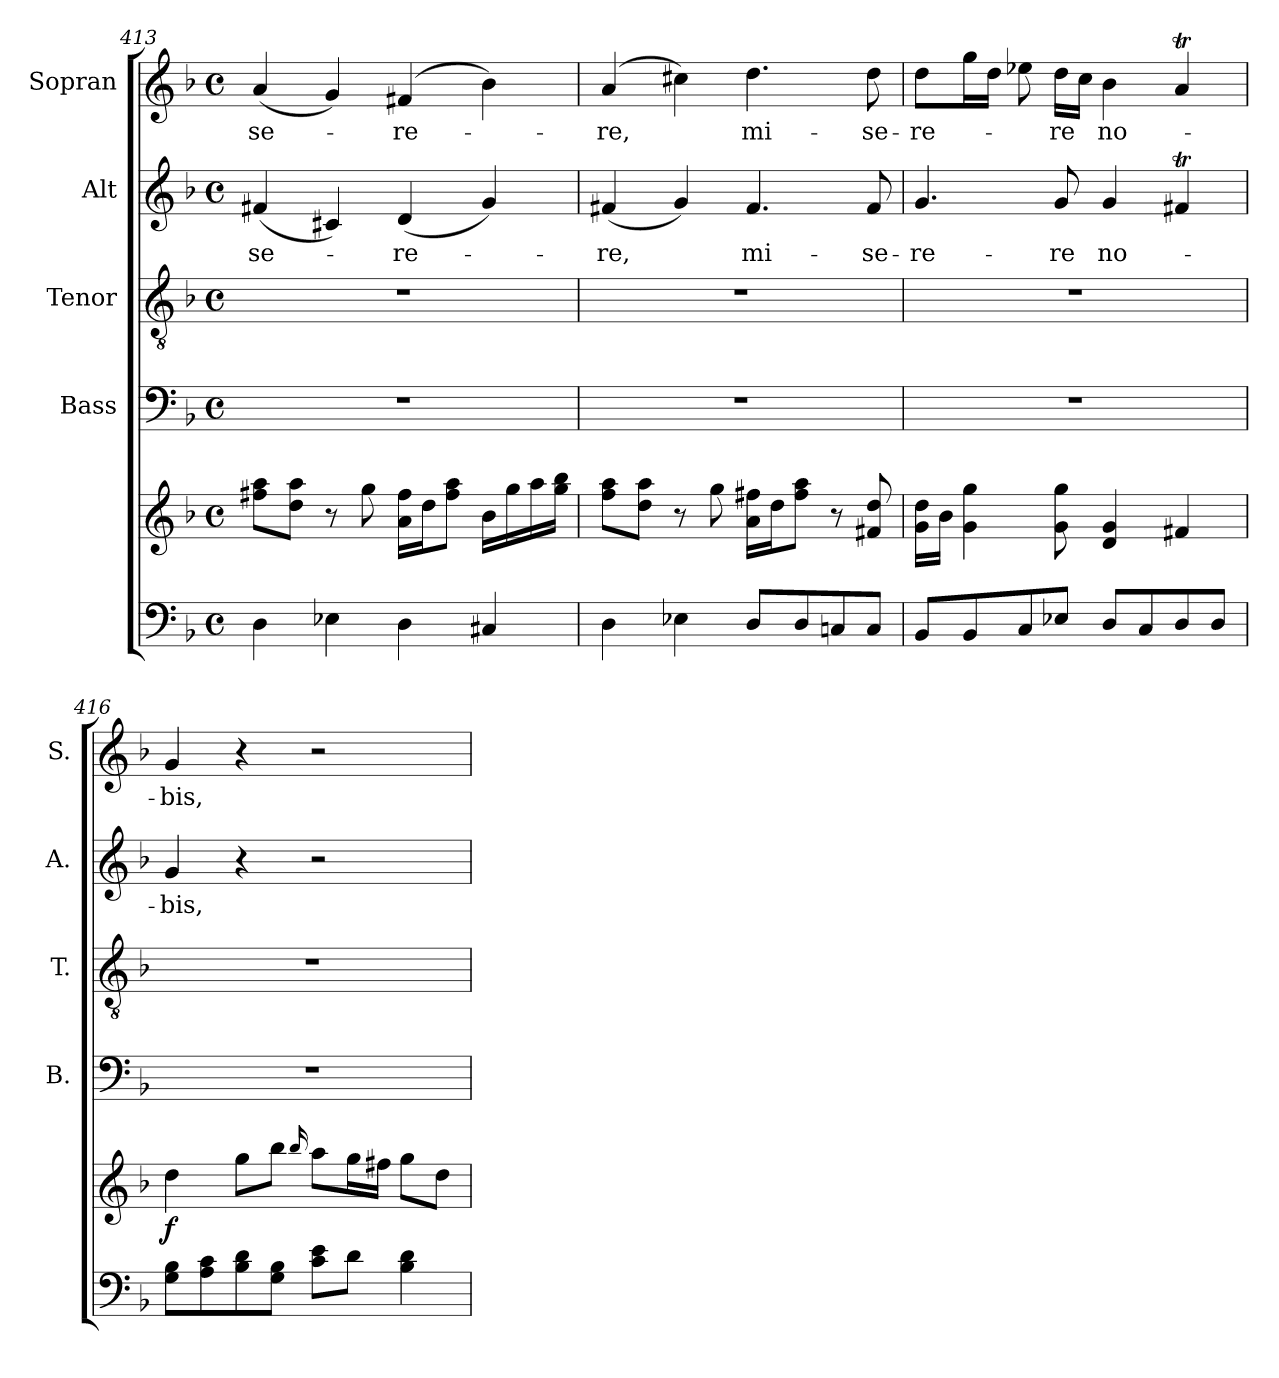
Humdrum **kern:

**kern	**kern	**dynam	**kern	**kern	**kern	**text	**kern	**text
*part5	*part5	*part5	*part4	*part3	*part2	*part2	*part1	*part1
*staff6	*staff5	*staff5/6	*staff4	*staff3	*staff2	*staff2	*staff1	*staff1
*	*	*	*I"Bass	*I"Tenor	*I"Alt	*	*I"Sopran	*
*	*	*	*I'B.	*I'T.	*I'A.	*	*I'S.	*
*clefF4	*clefG2	*	*clefF4	*clefGv2	*clefG2	*	*clefG2	*
*k[b-]	*k[b-]	*	*k[b-]	*k[b-]	*k[b-]	*	*k[b-]	*
*F:	*F:	*	*F:	*F:	*F:	*	*F:	*
*M4/4	*M4/4	*	*M4/4	*M4/4	*M4/4	*	*M4/4	*
*met(c)	*met(c)	*	*met(c)	*met(c)	*met(c)	*	*met(c)	*
=413	=413	=413	=413	=413	=413	=413	=413	=413
!	!	!	!	!	!	!LO:LY:b	!	!LO:LY:b
4D\	8ff#X\ 8aa\L	.	1r	1r	(<4f#X/	-se-	(<4a/	-se-
.	8dd\ 8aa\J	.	.	.	.	.	.	.
4E-X\	8r	.	.	.	4c#X/)	.	4g/)	.
.	8gg\	.	.	.	.	.	.	.
!	!	!	!	!	!	!LO:LY:b	!	!LO:LY:b
4D\	16a\ 16ff#\LL	.	.	.	(<4d/	-re-	(4f#X/	-re-
.	16dd\J	.	.	.	.	.	.	.
.	8ff#\ 8aa\J	.	.	.	.	.	.	.
4C#X/	16b-\LL	.	.	.	4g/)	.	4b-\)	.
.	16gg\	.	.	.	.	.	.	.
.	16aa\	.	.	.	.	.	.	.
.	16gg\ 16bb-\JJ	.	.	.	.	.	.	.
!!LO:LB:g=z
=414	=414	=414	=414	=414	=414	=414	=414	=414
!	!	!	!	!	!	!LO:LY:b	!	!LO:LY:b
4D\	8ff\ 8aa\L	.	1r	1r	(<4f#X/	-re,	(4a/	-re,
.	8dd\ 8aa\J	.	.	.	.	.	.	.
4E-X\	8r	.	.	.	4g/)	.	4cc#X\)	.
.	8gg\	.	.	.	.	.	.	.
!	!	!	!	!	!	!LO:LY:b	!	!LO:LY:b
8D/L	16a\ 16ff#X\LL	.	.	.	4.f#/	mi-	4.dd\	mi-
.	16dd\J	.	.	.	.	.	.	.
8D/	8ff#\ 8aa\J	.	.	.	.	.	.	.
8Cn/	8r	.	.	.	.	.	.	.
!	!	!	!	!	!	!LO:LY:b	!	!LO:LY:b
8C/J	8f#X/ 8dd/	.	.	.	8f#/	-se-	8dd\	-se-
=415	=415	=415	=415	=415	=415	=415	=415	=415
!	!	!	!	!	!	!LO:LY:b	!	!LO:LY:b
8BB-/L	16g\ 16dd\LL	.	1r	1r	4.g/	-re-	8dd\L	-re-
.	16b-\JJ	.	.	.	.	.	.	.
8BB-/	4g\ 4gg\	.	.	.	.	.	16gg\L	.
.	.	.	.	.	.	.	16dd\JJ	.
8C/	.	.	.	.	.	.	8ee-X\	.
!	!	!	!	!	!	!LO:LY:b	!	!LO:LY:b
8E-X/J	8g\ 8gg\	.	.	.	8g/	-re	16dd\LL	-re
.	.	.	.	.	.	.	16cc\JJ	.
!	!	!	!	!	!	!LO:LY:b	!	!LO:LY:b
8D/L	4d/ 4g/	.	.	.	4g/	no-	4b-\	no-
8C/	.	.	.	.	.	.	.	.
8D/	4f#X/	.	.	.	4f#Xt/	.	4at/	.
8D/J	.	.	.	.	.	.	.	.
=416	=416	=416	=416	=416	=416	=416	=416	=416
!	!	!LO:DY:b	!	!	!	!LO:LY:b	!	!LO:LY:b
8G\ 8B-\L	4dd\	f	1r	1r	4g/	-bis,	4g/	-bis,
8A\ 8c\	.	.	.	.	.	.	.	.
8B-\ 8d\	8gg\L	.	.	.	4r	.	4r	.
8G\ 8B-\J	8bb-\J	.	.	.	.	.	.	.
.	16qqbb-/	.	.	.	.	.	.	.
8c\ 8e\L	8aa\L	.	.	.	2r	.	2r	.
8d\J	16gg\L	.	.	.	.	.	.	.
.	16ff#X\JJ	.	.	.	.	.	.	.
4B-\ 4d\	8gg\L	.	.	.	.	.	.	.
.	8dd\J	.	.	.	.	.	.	.
=	=	=	=	=	=	=	=	=
*-	*-	*-	*-	*-	*-	*-	*-	*-
